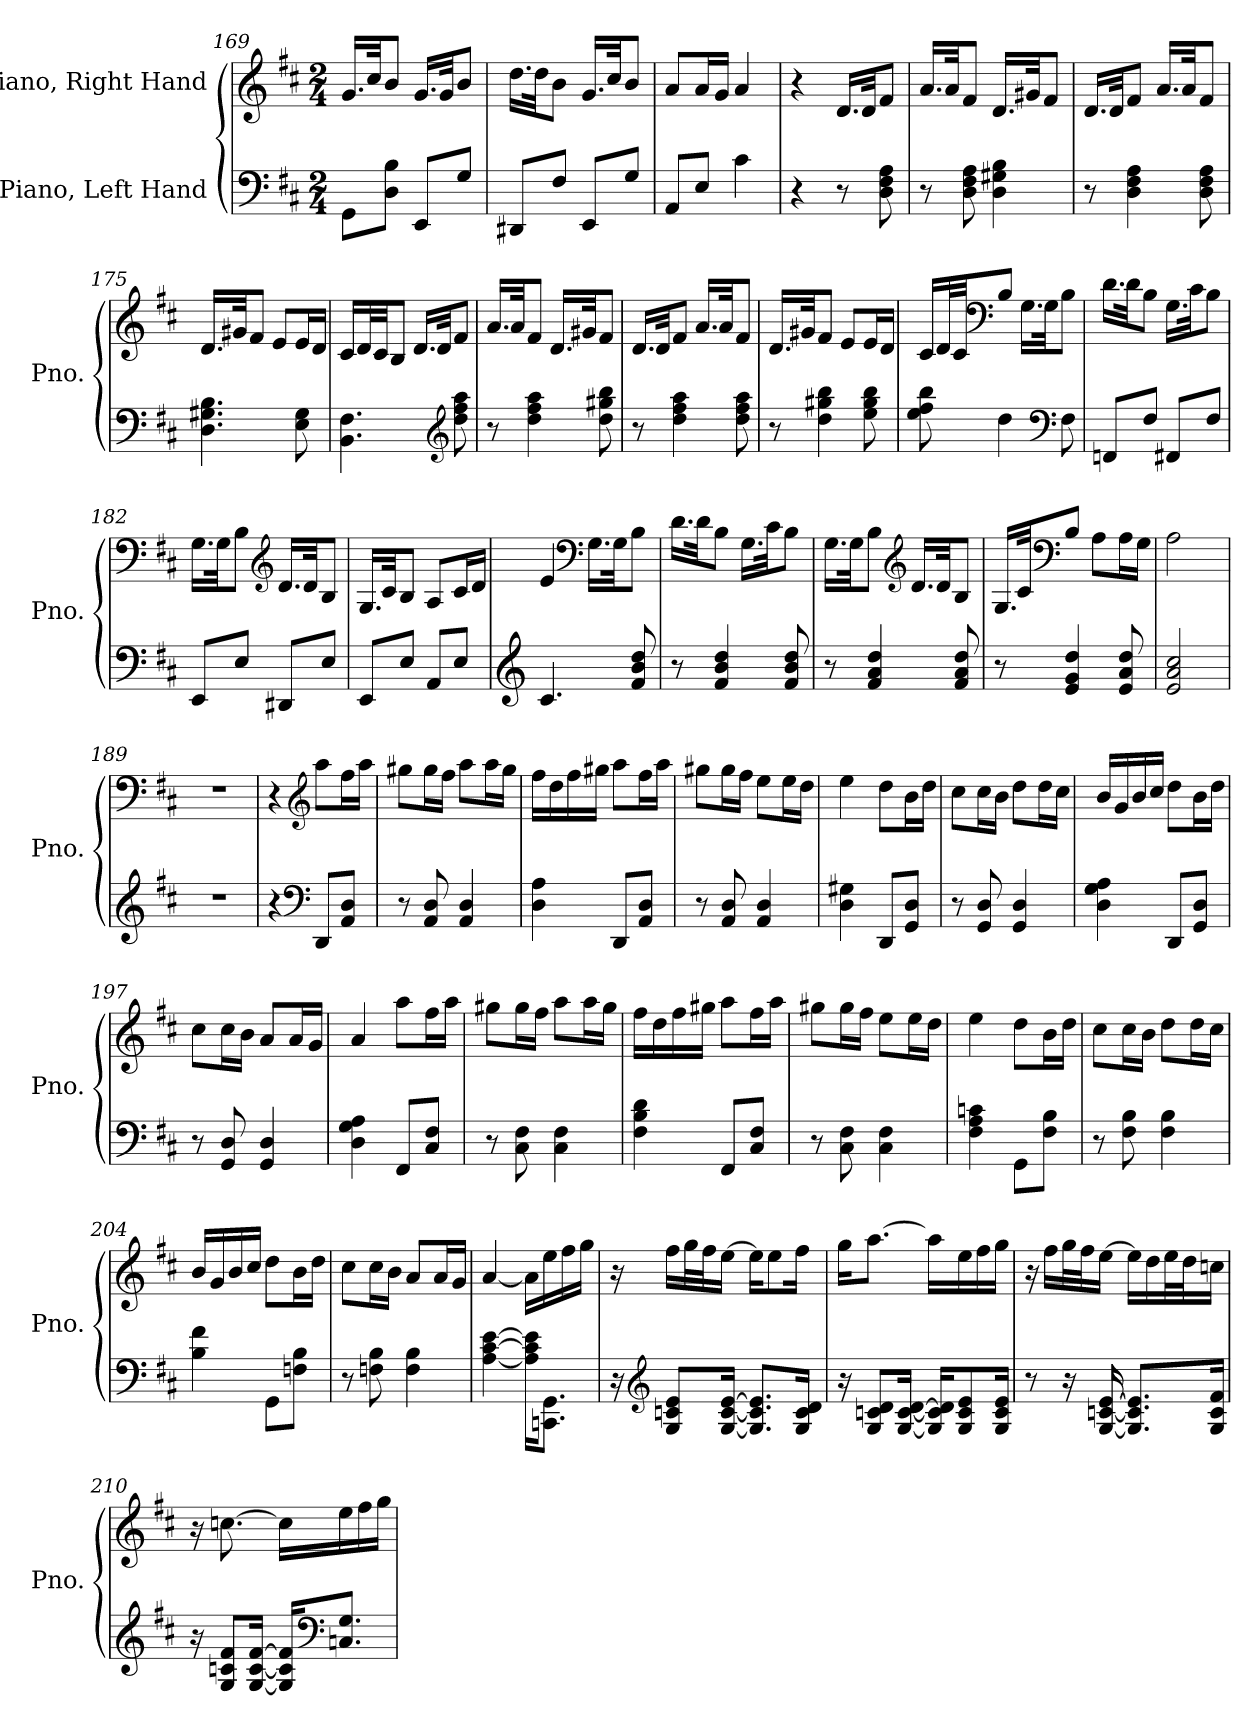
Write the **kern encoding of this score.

**kern	**kern
*part2	*part1
*staff2	*staff1
*I"Piano, Left Hand	*I"Piano, Right Hand
*I'Pno.	*I'Pno.
*clefF4	*clefG2
*k[f#c#]	*k[f#c#]
*M2/4	*M2/4
=169	=169
8GG\L	16.g/LL
.	32cc#/JK
8D\ 8B\J	8b/J
8EE/L	16.g/LL
.	32g/JK
8G/J	8b/J
!!LO:LB:g=z
=170	=170
8DD#X/L	16.dd\LL
.	32dd\JK
8F#/J	8b\J
8EE/L	16.g/LL
.	32cc#/JK
8G/J	8b/J
=171	=171
8AA/L	8a/L
8E/J	16a/L
.	16g/JJ
4c#\	4a/
=172	=172
4r	4r
8r	16.d/LL
.	32d/JK
8D\ 8F#\ 8A\	8f#/J
=173	=173
8r	16.a/LL
.	32a/JK
8D\ 8F#\ 8A\	8f#/J
4D\ 4G#X\ 4B\	16.d/LL
.	32g#X/JK
.	8f#/J
=174	=174
8r	16.d/LL
.	32d/JK
4D\ 4F#\ 4A\	8f#/J
.	16.a/LL
.	32a/JK
8D\ 8F#\ 8A\	8f#/J
!!LO:LB:g=z
=175	=175
4.D\ 4.G#X\ 4.B\	16.d/LL
.	32g#X/JK
.	8f#/J
.	8e/L
8E\ 8G#\	16e/L
.	16d/JJ
=176	=176
4.BB\ 4.F#\	16c#/LL
.	32d/L
.	32c#/JJ
.	8B/J
.	16.d/LL
.	32d/JK
*clefG2	*
8dd\ 8ff#\ 8aa\	8f#/J
=177	=177
8r	16.a/LL
.	32a/JK
4dd\ 4ff#\ 4aa\	8f#/J
.	16.d/LL
.	32g#X/JK
8dd\ 8gg#X\ 8bb\	8f#/J
=178	=178
8r	16.d/LL
.	32d/JK
4dd\ 4ff#\ 4aa\	8f#/J
.	16.a/LL
.	32a/JK
8dd\ 8ff#\ 8aa\	8f#/J
=179	=179
8r	16.d/LL
.	32g#X/JK
4dd\ 4gg#X\ 4bb\	8f#/J
.	8e/L
8ee\ 8gg#\ 8bb\	16e/L
.	16d/JJ
!!LO:PB:g=z
=180	=180
8ee\ 8ff#\ 8bb\	16c#/LL
.	32d/L
.	32c#/JJ
*	*clefF4
4dd\	8B/J
.	16.G\LL
.	32G\JK
*clefF4	*
8F#\	8B\J
=181	=181
8FFn/L	16.d\LL
.	32d\JK
8F#/J	8B\J
8FF#X/L	16.G\LL
.	32c#\JK
8F#/J	8B\J
=182	=182
8EE/L	16.G\LL
.	32G\JK
8E/J	8B\J
*	*clefG2
8DD#X/L	16.d/LL
.	32d/JK
8E/J	8B/J
=183	=183
8EE/L	16.G/LL
.	32c#/JK
8E/J	8B/J
8AA/L	8A/L
8E/J	16c#/L
.	16d/JJ
!!LO:LB:g=z
=184	=184
*clefG2	*
4.c#/	4e/
*	*clefF4
.	16.G\LL
.	32G\JK
8f#/ 8b/ 8dd/	8B\J
=185	=185
8r	16.d\LL
.	32d\JK
4f#/ 4b/ 4dd/	8B\J
.	16.G\LL
.	32c#\JK
8f#/ 8b/ 8dd/	8B\J
=186	=186
8r	16.G\LL
.	32G\JK
4f#/ 4a/ 4dd/	8B\J
*	*clefG2
.	16.d/LL
.	32d/JK
8f#/ 8a/ 8dd/	8B/J
=187	=187
8r	16.G/LL
.	32c#/JK
*	*clefF4
4e/ 4g/ 4dd/	8B/J
.	8A\L
8e/ 8a/ 8dd/	16A\L
.	16G\JJ
=188	=188
2e/ 2a/ 2cc#/	2A\
=189	=189
2r	2r
!!LO:LB:g=z
=190	=190
4r	4r
*clefF4	*clefG2
8DD/L	8aa\L
8AA/ 8D/J	16ff#\L
.	16aa\JJ
=191	=191
8r	8gg#X\L
8AA/ 8D/	16gg#\L
.	16ff#\JJ
4AA/ 4D/	8aa\L
.	16aa\L
.	16gg#\JJ
=192	=192
4D\ 4A\	16ff#\LL
.	16dd\
.	16ff#\
.	16gg#X\JJ
8DD/L	8aa\L
8AA/ 8D/J	16ff#\L
.	16aa\JJ
=193	=193
8r	8gg#X\L
8AA/ 8D/	16gg#\L
.	16ff#\JJ
4AA/ 4D/	8ee\L
.	16ee\L
.	16dd\JJ
=194	=194
4D\ 4G#X\	4ee\
8DD/L	8dd\L
8GG/ 8D/J	16b\L
.	16dd\JJ
=195	=195
8r	8cc#\L
8GG/ 8D/	16cc#\L
.	16b\JJ
4GG/ 4D/	8dd\L
.	16dd\L
.	16cc#\JJ
!!LO:LB:g=z
=196	=196
4D\ 4G\ 4A\	16b/LL
.	16g/
.	16b/
.	16cc#/JJ
8DD/L	8dd\L
8GG/ 8D/J	16b\L
.	16dd\JJ
=197	=197
8r	8cc#\L
8GG/ 8D/	16cc#\L
.	16b\JJ
4GG/ 4D/	8a/L
.	16a/L
.	16g/JJ
=198	=198
4D\ 4G\ 4A\	4a/
8FF#/L	8aa\L
8C#/ 8F#/J	16ff#\L
.	16aa\JJ
=199	=199
8r	8gg#X\L
8C#\ 8F#\	16gg#\L
.	16ff#\JJ
4C#\ 4F#\	8aa\L
.	16aa\L
.	16gg#\JJ
=200	=200
4F#\ 4B\ 4d\	16ff#\LL
.	16dd\
.	16ff#\
.	16gg#X\JJ
8FF#/L	8aa\L
8C#/ 8F#/J	16ff#\L
.	16aa\JJ
=201	=201
8r	8gg#X\L
8C#\ 8F#\	16gg#\L
.	16ff#\JJ
4C#\ 4F#\	8ee\L
.	16ee\L
.	16dd\JJ
!!LO:LB:g=z
=202	=202
4F#\ 4A\ 4cn\	4ee\
8GG\L	8dd\L
8F#\ 8B\J	16b\L
.	16dd\JJ
=203	=203
8r	8cc#\L
8F#\ 8B\	16cc#\L
.	16b\JJ
4F#\ 4B\	8dd\L
.	16dd\L
.	16cc#\JJ
=204	=204
4B\ 4f#\	16b/LL
.	16g/
.	16b/
.	16cc#/JJ
8GG\L	8dd\L
8Fn\ 8B\J	16b\L
.	16dd\JJ
=205	=205
8r	8cc#\L
8Fn\ 8B\	16cc#\L
.	16b\JJ
4F\ 4B\	8a/L
.	16a/L
.	16g/JJ
=206	=206
[4A\ [4c#\ [4e\	[4a/
16A\] 16c#\] 16e\]KL	16a\LL]
8.CCn\ 8.GG\J	16ee\
.	16ff#\
.	16gg\JJ
!!LO:LB:g=z
=207	=207
16r	16r
*clefG2	*
8G/ 8cn/ 8e/L	16ff#\LL
.	32gg\L
.	32ff#\J
[16G/ [16c/ [16e/Jk	[16ee\JJ
8.G/] 8.c/] 8.e/]L	16ee\KL]
.	8ee\
16G/ 16c/ 16d/Jk	16ff#\Jk
=208	=208
16r	16gg\KL
8G/ 8cn/ 8d/L	[8.aa\J
[16G/ [16c/ [16d/Jk	.
16G/] 16c/] 16d/]KL	16aa\LL]
8G/ 8c/ 8e/	16ee\
.	16ff#\
16G/ 16c/ 16e/Jk	16gg\JJ
=209	=209
8r	16r
.	16ff#\LL
16r	32gg\L
.	32ff#\J
[16G/ [16cn/ [16e/	[16ee\JJ
8.G/] 8.c/] 8.e/]L	16ee\LL]
.	16dd\
.	32ee\L
.	32dd\J
16G/ 16c/ 16f#/Jk	16ccn\JJ
!!LO:PB:g=z
=210	=210
16r	16r
8G/ 8cn/ 8f#/L	[8.ccn\
[16G/ [16c/ [16f#/Jk	.
16G/] 16c/] 16f#/]KL	16cc\LL]
*clefF4	*
8.Cn/ 8.G/J	16ee\
.	16ff#\
.	16gg\JJ
=	=
*-	*-
